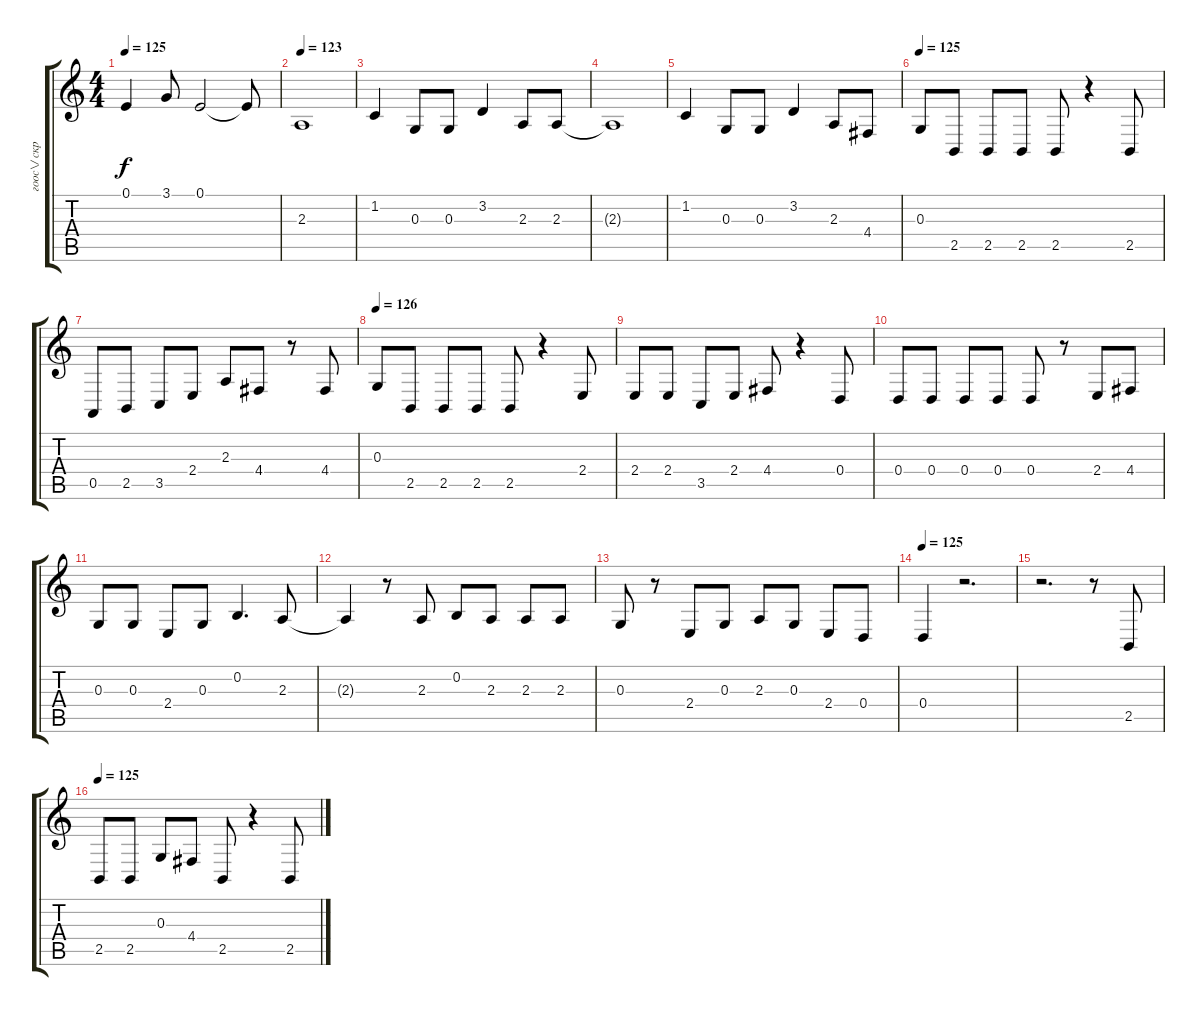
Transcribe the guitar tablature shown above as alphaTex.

\track ("гоос\\/ скрипка" "гоос\\/ скр") {instrument viola}
\staff {score tabs}
\tuning (E4 B3 G3 D3 A2 E2) {hide}
\ts (4 4)
\tempo 125
\clef g2
\ks c
0.1.4{dy f} 3.1.8 0.1.2 0.1{t}.8 |
\tempo 123
2.3.1 |
1.2.4 0.3.8 0.3.8 3.2.4 2.3.8 2.3.8 |
2.3{t}.1 |
1.2.4 0.3.8 0.3.8 3.2.4 2.3.8 4.4.8 |
\tempo 125
0.3.8 2.5.8 2.5.8 2.5.8 2.5.8 r.4 2.5.8 |
0.5.8 2.5.8 3.5.8 2.4.8 2.3.8 4.4.8 r.8 4.4.8 |
\tempo 126
0.3.8 2.5.8 2.5.8 2.5.8 2.5.8 r.4 2.4.8 |
2.4.8 2.4.8 3.5.8 2.4.8 4.4.8 r.4 0.4.8 |
0.4.8 0.4.8 0.4.8 0.4.8 0.4.8 r.8 2.4.8 4.4.8 |
0.3.8 0.3.8 2.4.8 0.3.8 0.2.4{d} 2.3.8 |
2.3{t}.4 r.8 2.3.8 0.2.8 2.3.8 2.3.8 2.3.8 |
0.3.8 r.8 2.4.8 0.3.8 2.3.8 0.3.8 2.4.8 0.4.8 |
\tempo 125
0.4.4 r.2{d} |
r.2{d} r.8 2.5.8 |
\tempo 125
2.5.8 2.5.8 0.3.8 4.4.8 2.5.8 r.4 2.5.8
